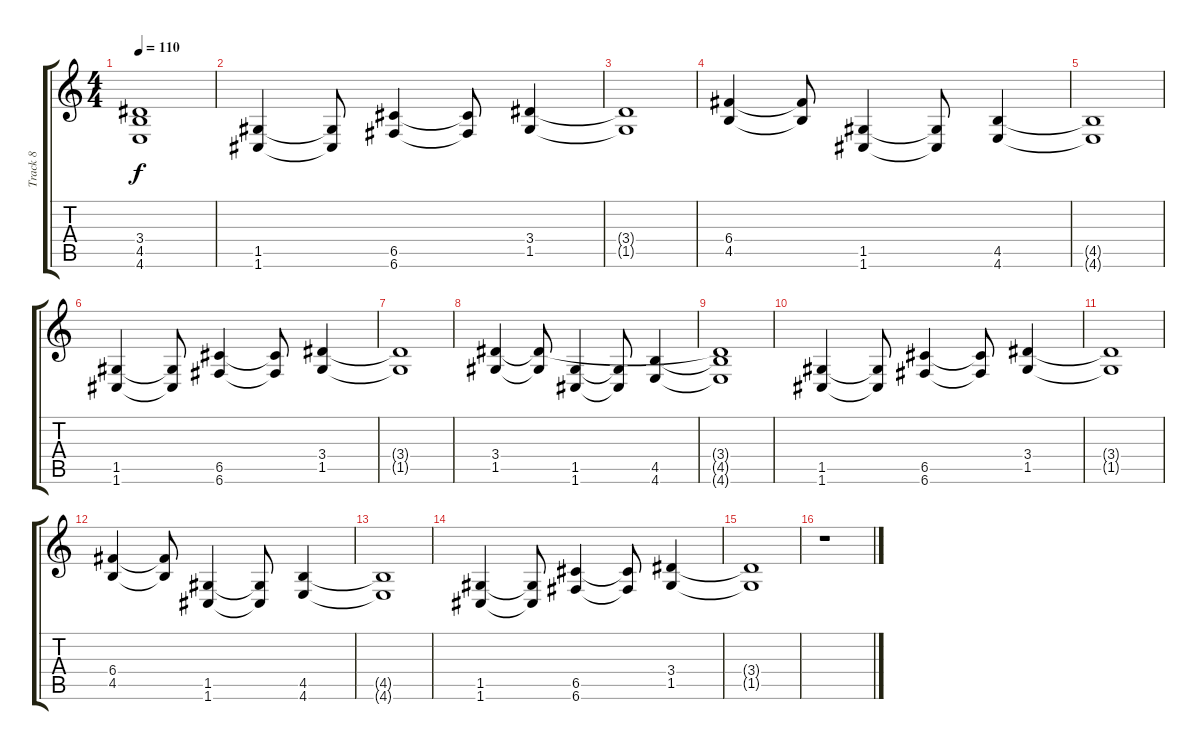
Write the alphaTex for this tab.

\track ("Track 8" "Track 8") {instrument acousticguitarsteel}
\staff {score tabs}
\tuning (D4 A3 F3 C3 G2 C2) {hide}
\ts (4 4)
\tempo 110
\clef g2
\ks c
(3.4{t} 4.5{t} 4.6{t}).1{dy f} |
(1.5 1.6).4 (1.5{t} 1.6{t}).8 (6.5 6.6).4 (6.5{t} 6.6{t}).8 (3.4 1.5).4 |
(3.4{t} 1.5{t}).1 |
(6.4 4.5).4 (6.4{t} 4.5{t}).8 (1.5 1.6).4 (1.5{t} 1.6{t}).8 (4.5 4.6).4 |
(4.5{t} 4.6{t}).1 |
(1.5 1.6).4 (1.5{t} 1.6{t}).8 (6.5 6.6).4 (6.5{t} 6.6{t}).8 (3.4 1.5).4 |
(3.4{t} 1.5{t}).1 |
(3.4 1.5).4 (3.4{t} 1.5{t}).8 (1.5 1.6).4 (1.5{t} 1.6{t}).8 (4.5 4.6).4 |
(3.4{t} 4.5{t} 4.6{t}).1 |
(1.5 1.6).4 (1.5{t} 1.6{t}).8 (6.5 6.6).4 (6.5{t} 6.6{t}).8 (3.4 1.5).4 |
(3.4{t} 1.5{t}).1 |
(6.4 4.5).4 (6.4{t} 4.5{t}).8 (1.5 1.6).4 (1.5{t} 1.6{t}).8 (4.5 4.6).4 |
(4.5{t} 4.6{t}).1 |
(1.5 1.6).4 (1.5{t} 1.6{t}).8 (6.5 6.6).4 (6.5{t} 6.6{t}).8 (3.4 1.5).4 |
(3.4{t} 1.5{t}).1 |
r.1
